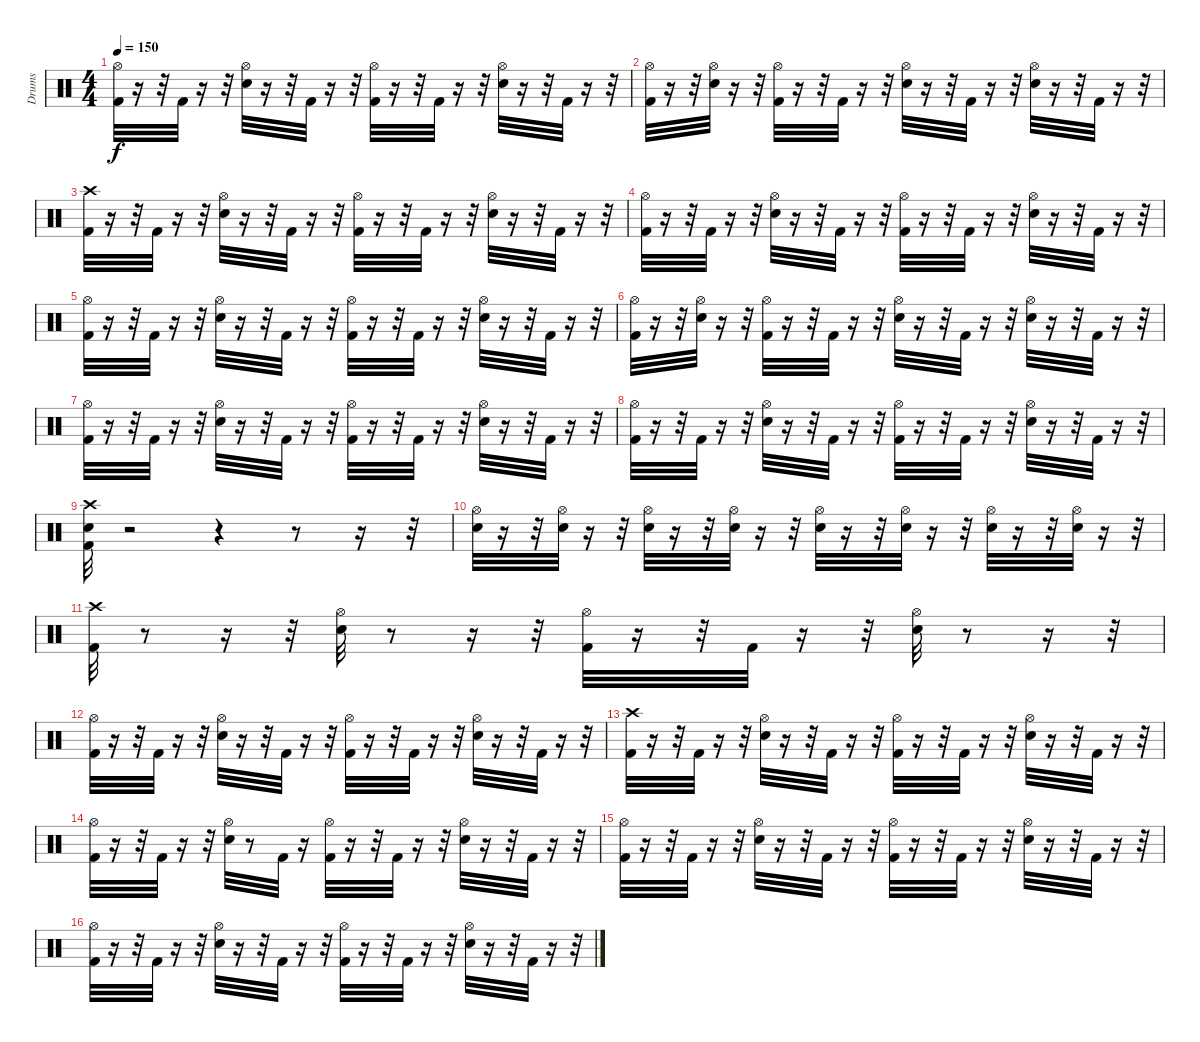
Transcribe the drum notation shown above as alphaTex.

\track ("Drums" "Drums") {instrument percussion}
\staff {score}
\articulation defaults
\ts (4 4)
\tempo 150
\clef neutral
\ks c
("Hi-Hat (open)" "Kick (hit) 2").32{dy f} r.16 r.32 "Kick (hit) 2".32 r.16 r.32 ("Hi-Hat (open)" "Electric Snare (hit)").32 r.16 r.32 "Kick (hit) 2".32 r.16 r.32 ("Hi-Hat (open)" "Kick (hit) 2").32 r.16 r.32 "Kick (hit) 2".32 r.16 r.32 ("Hi-Hat (open)" "Electric Snare (hit)").32 r.16 r.32 "Kick (hit) 2".32 r.16 r.32 |
("Kick (hit) 2" "Hi-Hat (open)").32 r.16 r.32 ("Electric Snare (hit)" "Hi-Hat (open)").32 r.16 r.32 ("Kick (hit) 2" "Hi-Hat (open)").32 r.16 r.32 "Kick (hit) 2".32 r.16 r.32 ("Electric Snare (hit)" "Hi-Hat (open)").32 r.16 r.32 "Kick (hit) 2".32 r.16 r.32 ("Hi-Hat (open)" "Electric Snare (hit)").32 r.16 r.32 "Kick (hit) 2".32 r.16 r.32 |
("Crash high (hit)" "Kick (hit) 2").32 r.16 r.32 "Kick (hit) 2".32 r.16 r.32 ("Hi-Hat (open)" "Electric Snare (hit)").32 r.16 r.32 "Kick (hit) 2".32 r.16 r.32 ("Hi-Hat (open)" "Kick (hit) 2").32 r.16 r.32 "Kick (hit) 2".32 r.16 r.32 ("Hi-Hat (open)" "Electric Snare (hit)").32 r.16 r.32 "Kick (hit) 2".32 r.16 r.32 |
("Kick (hit) 2" "Hi-Hat (open)").32 r.16 r.32 "Kick (hit) 2".32 r.16 r.32 ("Hi-Hat (open)" "Electric Snare (hit)").32 r.16 r.32 "Kick (hit) 2".32 r.16 r.32 ("Hi-Hat (open)" "Kick (hit) 2").32 r.16 r.32 "Kick (hit) 2".32 r.16 r.32 ("Hi-Hat (open)" "Electric Snare (hit)").32 r.16 r.32 "Kick (hit) 2".32 r.16 r.32 |
("Hi-Hat (open)" "Kick (hit) 2").32 r.16 r.32 "Kick (hit) 2".32 r.16 r.32 ("Hi-Hat (open)" "Electric Snare (hit)").32 r.16 r.32 "Kick (hit) 2".32 r.16 r.32 ("Hi-Hat (open)" "Kick (hit) 2").32 r.16 r.32 "Kick (hit) 2".32 r.16 r.32 ("Hi-Hat (open)" "Electric Snare (hit)").32 r.16 r.32 "Kick (hit) 2".32 r.16 r.32 |
("Kick (hit) 2" "Hi-Hat (open)").32 r.16 r.32 ("Electric Snare (hit)" "Hi-Hat (open)").32 r.16 r.32 ("Kick (hit) 2" "Hi-Hat (open)").32 r.16 r.32 "Kick (hit) 2".32 r.16 r.32 ("Electric Snare (hit)" "Hi-Hat (open)").32 r.16 r.32 "Kick (hit) 2".32 r.16 r.32 ("Hi-Hat (open)" "Electric Snare (hit)").32 r.16 r.32 "Kick (hit) 2".32 r.16 r.32 |
("Hi-Hat (open)" "Kick (hit) 2").32 r.16 r.32 "Kick (hit) 2".32 r.16 r.32 ("Hi-Hat (open)" "Electric Snare (hit)").32 r.16 r.32 "Kick (hit) 2".32 r.16 r.32 ("Hi-Hat (open)" "Kick (hit) 2").32 r.16 r.32 "Kick (hit) 2".32 r.16 r.32 ("Hi-Hat (open)" "Electric Snare (hit)").32 r.16 r.32 "Kick (hit) 2".32 r.16 r.32 |
("Hi-Hat (open)" "Kick (hit) 2").32 r.16 r.32 "Kick (hit) 2".32 r.16 r.32 ("Hi-Hat (open)" "Electric Snare (hit)").32 r.16 r.32 "Kick (hit) 2".32 r.16 r.32 ("Hi-Hat (open)" "Kick (hit) 2").32 r.16 r.32 "Kick (hit) 2".32 r.16 r.32 ("Hi-Hat (open)" "Electric Snare (hit)").32 r.16 r.32 "Kick (hit) 2".32 r.16 r.32 |
("Kick (hit) 2" "Electric Snare (hit)" "Crash high (hit)").32 r.2 r.4 r.8 r.16 r.32 |
("Hi-Hat (open)" "Electric Snare (hit)").32 r.16 r.32 ("Hi-Hat (open)" "Electric Snare (hit)").32 r.16 r.32 ("Hi-Hat (open)" "Electric Snare (hit)").32 r.16 r.32 ("Hi-Hat (open)" "Electric Snare (hit)").32 r.16 r.32 ("Hi-Hat (open)" "Electric Snare (hit)").32 r.16 r.32 ("Hi-Hat (open)" "Electric Snare (hit)").32 r.16 r.32 ("Hi-Hat (open)" "Electric Snare (hit)").32 r.16 r.32 ("Hi-Hat (open)" "Electric Snare (hit)").32 r.16 r.32 |
("Crash high (hit)" "Kick (hit) 2").32 r.8 r.16 r.32 ("Hi-Hat (open)" "Electric Snare (hit)").32 r.8 r.16 r.32 ("Hi-Hat (open)" "Kick (hit) 2").32 r.16 r.32 "Kick (hit) 2".32 r.16 r.32 ("Hi-Hat (open)" "Electric Snare (hit)").32 r.8 r.16 r.32 |
("Kick (hit) 2" "Hi-Hat (open)").32 r.16 r.32 "Kick (hit) 2".32 r.16 r.32 ("Hi-Hat (open)" "Electric Snare (hit)").32 r.16 r.32 "Kick (hit) 2".32 r.16 r.32 ("Hi-Hat (open)" "Kick (hit) 2").32 r.16 r.32 "Kick (hit) 2".32 r.16 r.32 ("Hi-Hat (open)" "Electric Snare (hit)").32 r.16 r.32 "Kick (hit) 2".32 r.16 r.32 |
("Crash high (hit)" "Kick (hit) 2").32 r.16 r.32 "Kick (hit) 2".32 r.16 r.32 ("Hi-Hat (open)" "Electric Snare (hit)").32 r.16 r.32 "Kick (hit) 2".32 r.16 r.32 ("Hi-Hat (open)" "Kick (hit) 2").32 r.16 r.32 "Kick (hit) 2".32 r.16 r.32 ("Hi-Hat (open)" "Electric Snare (hit)").32 r.16 r.32 "Kick (hit) 2".32 r.16 r.32 |
("Kick (hit) 2" "Hi-Hat (open)").32 r.16 r.32 "Kick (hit) 2".32 r.16 r.32 ("Hi-Hat (open)" "Electric Snare (hit)").32 r.8 "Kick (hit) 2".32 r.16 ("Hi-Hat (open)" "Kick (hit) 2").32 r.16 r.32 "Kick (hit) 2".32 r.16 r.32 ("Hi-Hat (open)" "Electric Snare (hit)").32 r.16 r.32 "Kick (hit) 2".32 r.16 r.32 |
("Hi-Hat (open)" "Kick (hit) 2").32 r.16 r.32 "Kick (hit) 2".32 r.16 r.32 ("Hi-Hat (open)" "Electric Snare (hit)").32 r.16 r.32 "Kick (hit) 2".32 r.16 r.32 ("Hi-Hat (open)" "Kick (hit) 2").32 r.16 r.32 "Kick (hit) 2".32 r.16 r.32 ("Hi-Hat (open)" "Electric Snare (hit)").32 r.16 r.32 "Kick (hit) 2".32 r.16 r.32 |
("Hi-Hat (open)" "Kick (hit) 2").32 r.16 r.32 "Kick (hit) 2".32 r.16 r.32 ("Hi-Hat (open)" "Electric Snare (hit)").32 r.16 r.32 "Kick (hit) 2".32 r.16 r.32 ("Hi-Hat (open)" "Kick (hit) 2").32 r.16 r.32 "Kick (hit) 2".32 r.16 r.32 ("Hi-Hat (open)" "Electric Snare (hit)").32 r.16 r.32 "Kick (hit) 2".32 r.16 r.32
